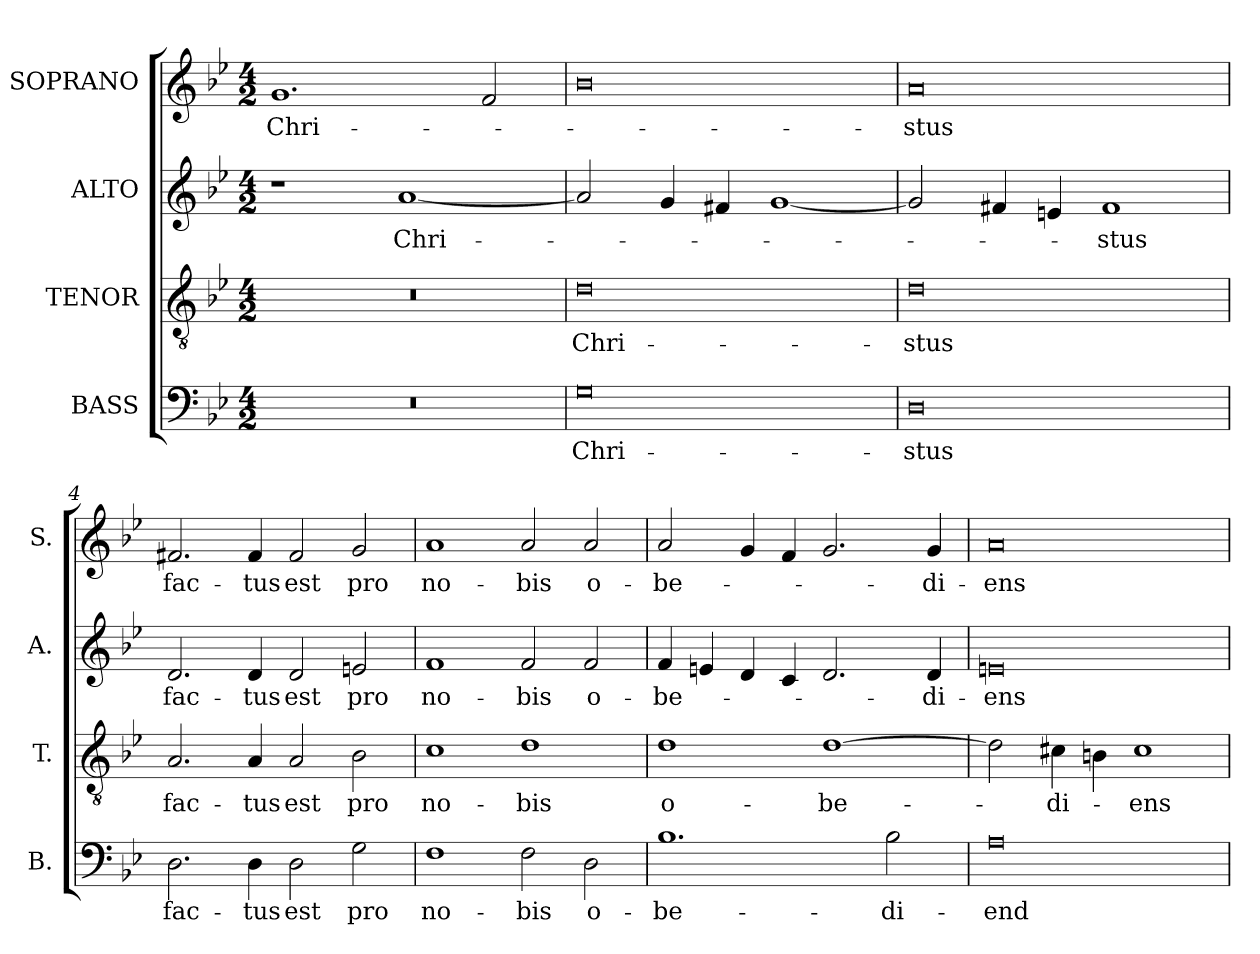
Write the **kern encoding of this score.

**kern	**text	**kern	**text	**kern	**text	**kern	**text
*part4	*part4	*part3	*part3	*part2	*part2	*part1	*part1
*staff4	*staff4	*staff3	*staff3	*staff2	*staff2	*staff1	*staff1
*I"BASS	*	*I"TENOR	*	*I"ALTO	*	*I"SOPRANO	*
*I'B.	*	*I'T.	*	*I'A.	*	*I'S.	*
!!LO:PB:g=z
*clefF4	*	*clefGv2	*	*clefG2	*	*clefG2	*
*	*	*ITrd7c12	*	*	*	*	*
*k[b-e-]	*	*k[b-e-]	*	*k[b-e-]	*	*k[b-e-]	*
*B-:	*	*B-:	*	*B-:	*	*B-:	*
*M4/2	*	*M4/2	*	*M4/2	*	*M4/2	*
*MM168	*	*MM168	*	*MM168	*	*MM168	*
=1	=1	=1	=1	=1	=1	=1	=1
!LO:N:vis=1	!	!LO:N:vis=1	!	!	!	!	!
!	!	!	!	!	!	!	!LO:LY:b:color=#000000
0r	.	0r	.	1r	.	1.gi	Chri-
!	!	!	!	!	!LO:LY:b:color=#000000	!	!
.	.	.	.	[1ai	Chri-	.	.
.	.	.	.	.	.	2fi/	.
=2	=2	=2	=2	=2	=2	=2	=2
!	!LO:LY:b:color=#000000	!	!	!	!	!	!
!	!	!	!LO:LY:b:color=#000000	!	!	!	!
0Gi	Chri-	0Di	Chri-	2ai/]	.	0b-i	.
.	.	.	.	4gi/	.	.	.
.	.	.	.	4f#Xi/	.	.	.
.	.	.	.	[1gi	.	.	.
=3	=3	=3	=3	=3	=3	=3	=3
!	!LO:LY:b:color=#000000	!	!	!	!	!	!
!	!	!	!LO:LY:b:color=#000000	!	!	!	!
!	!	!	!	!	!	!	!LO:LY:b:color=#000000
0Di	-stus	0Di	-stus	2gi/]	.	0ai	-stus
.	.	.	.	4f#Xi/	.	.	.
.	.	.	.	4eni/	.	.	.
!	!	!	!	!	!LO:LY:b:color=#000000	!	!
.	.	.	.	1f#i	-stus	.	.
=4	=4	=4	=4	=4	=4	=4	=4
!	!LO:LY:b:color=#000000	!	!	!	!	!	!
!	!	!	!LO:LY:b:color=#000000	!	!	!	!
!	!	!	!	!	!LO:LY:b:color=#000000	!	!
!	!	!	!	!	!	!	!LO:LY:b:color=#000000
2.Di\	fac-	2.AAi/	fac-	2.di/	fac-	2.f#Xi/	fac-
!	!LO:LY:b:color=#000000	!	!	!	!	!	!
!	!	!	!LO:LY:b:color=#000000	!	!	!	!
!	!	!	!	!	!LO:LY:b:color=#000000	!	!
!	!	!	!	!	!	!	!LO:LY:b:color=#000000
4Di\	-tus	4AAi/	-tus	4di/	-tus	4f#i/	-tus
!	!LO:LY:b:color=#000000	!	!	!	!	!	!
!	!	!	!LO:LY:b:color=#000000	!	!	!	!
!	!	!	!	!	!LO:LY:b:color=#000000	!	!
!	!	!	!	!	!	!	!LO:LY:b:color=#000000
2Di\	est	2AAi/	est	2di/	est	2f#i/	est
!	!LO:LY:b:color=#000000	!	!	!	!	!	!
!	!	!	!LO:LY:b:color=#000000	!	!	!	!
!	!	!	!	!	!LO:LY:b:color=#000000	!	!
!	!	!	!	!	!	!	!LO:LY:b:color=#000000
2Gi\	pro	2BB-i\	pro	2eni/	pro	2gi/	pro
=5	=5	=5	=5	=5	=5	=5	=5
!	!LO:LY:b:color=#000000	!	!	!	!	!	!
!	!	!	!LO:LY:b:color=#000000	!	!	!	!
!	!	!	!	!	!LO:LY:b:color=#000000	!	!
!	!	!	!	!	!	!	!LO:LY:b:color=#000000
1Fi	no-	1Ci	no-	1fi	no-	1ai	no-
!	!LO:LY:b:color=#000000	!	!	!	!	!	!
!	!	!	!LO:LY:b:color=#000000	!	!	!	!
!	!	!	!	!	!LO:LY:b:color=#000000	!	!
!	!	!	!	!	!	!	!LO:LY:b:color=#000000
2Fi\	-bis	1Di	-bis	2fi/	-bis	2ai/	-bis
!	!LO:LY:b:color=#000000	!	!	!	!	!	!
!	!	!	!	!	!LO:LY:b:color=#000000	!	!
!	!	!	!	!	!	!	!LO:LY:b:color=#000000
2Di\	o-	.	.	2fi/	o-	2ai/	o-
=6	=6	=6	=6	=6	=6	=6	=6
!	!LO:LY:b:color=#000000	!	!	!	!	!	!
!	!	!	!LO:LY:b:color=#000000	!	!	!	!
!	!	!	!	!	!LO:LY:b:color=#000000	!	!
!	!	!	!	!	!	!	!LO:LY:b:color=#000000
1.B-i	-be-	1Di	o-	4fi/	-be-	2ai/	-be-
.	.	.	.	4eni/	.	.	.
.	.	.	.	4di/	.	4gi/	.
.	.	.	.	4ci/	.	4fi/	.
!	!	!	!LO:LY:b:color=#000000	!	!	!	!
.	.	[1Di	-be-	2.di/	.	2.gi/	.
!	!LO:LY:b:color=#000000	!	!	!	!	!	!
2B-i\	-di-	.	.	.	.	.	.
!	!	!	!	!	!LO:LY:b:color=#000000	!	!
!	!	!	!	!	!	!	!LO:LY:b:color=#000000
.	.	.	.	4di/	-di-	4gi/	-di-
!!LO:LB:g=z
=7	=7	=7	=7	=7	=7	=7	=7
!	!LO:LY:b:color=#000000	!	!	!	!	!	!
!	!	!	!	!	!LO:LY:b:color=#000000	!	!
!	!	!	!	!	!	!	!LO:LY:b:color=#000000
0Ai	-end	2Di\]	.	0eni	-ens	0ai	-ens
!	!	!	!LO:LY:b:color=#000000	!	!	!	!
.	.	4C#Xi\	-di-	.	.	.	.
.	.	4BBni\	.	.	.	.	.
!	!	!	!LO:LY:b:color=#000000	!	!	!	!
.	.	1C#i	-ens	.	.	.	.
=	=	=	=	=	=	=	=
*-	*-	*-	*-	*-	*-	*-	*-
